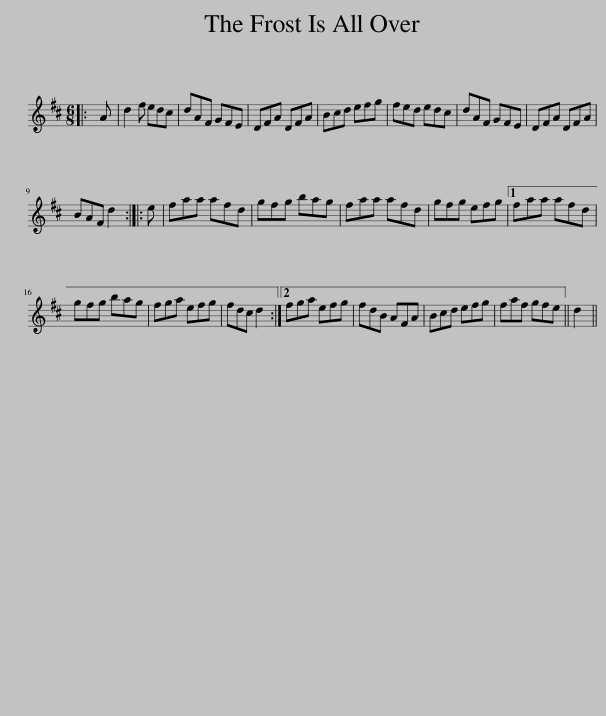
X:1
L:1/8
M:6/8
I:linebreak $
K:D
V:1 treble
V:1
|: A | d2 f edc | dAF GFE | DFA DFA | Bcd efg | %5
 fed edc | dAF GFE | DFA DFA |$ BAF d2 :: e | %10
 faa afd | gfg bag | faa afd | gfg efg |1 faa afd |$ %15
 gfg bag | fga efg | fdc d2 :|2 fga efg | fdB AFA | %20
 Bcd efg | faf gfe || d2 || %23
